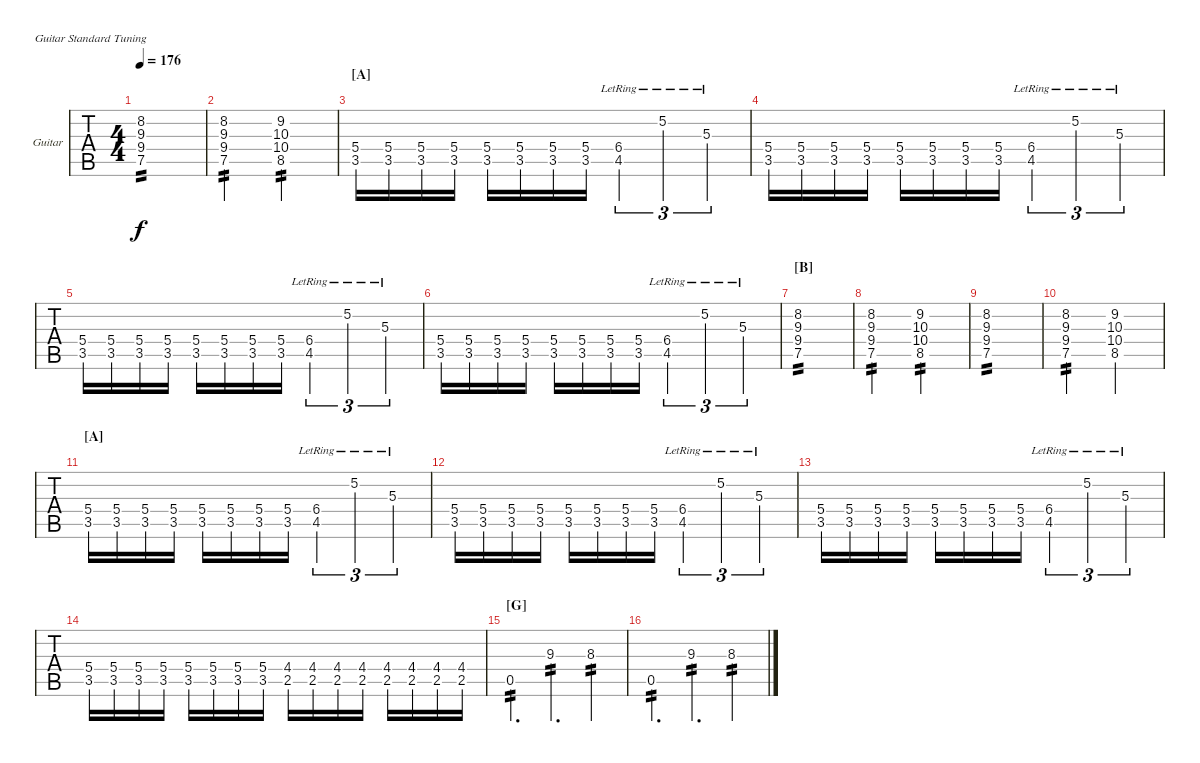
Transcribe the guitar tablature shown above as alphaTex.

\defaultSystemsLayout 4
\bracketExtendMode groupsimilarinstruments
\firstSystemTrackNameOrientation horizontal
\otherSystemsTrackNameOrientation horizontal
\track ("Guitar" "Guitar") {instrument distortionguitar}
\staff {tabs}
\tuning (E4 B3 G3 D3 A2 E2)
\ts (4 4)
\tempo 176
\clef g2
\ks c
(8.2 9.3 9.4 7.5).1{tp 2 dy f} |
(8.2 9.3 9.4 7.5).2{tp 2} (9.2 10.3 10.4 8.5).2{tp 2} |
\section ("A" "")
(3.5 5.4).16 (3.5 5.4).16 (3.5 5.4).16 (3.5 5.4).16 (3.5 5.4).16 (3.5 5.4).16 (3.5 5.4).16 (3.5 5.4).16 (4.5{lr} 6.4).4{tu (3 2)} 5.2{lr}.4{tu (3 2)} 5.3{lr}.4{tu (3 2)} |
(3.5 5.4).16 (3.5 5.4).16 (3.5 5.4).16 (3.5 5.4).16 (3.5 5.4).16 (3.5 5.4).16 (3.5 5.4).16 (3.5 5.4).16 (4.5{lr} 6.4).4{tu (3 2)} 5.2{lr}.4{tu (3 2)} 5.3{lr}.4{tu (3 2)} |
(3.5 5.4).16 (3.5 5.4).16 (3.5 5.4).16 (3.5 5.4).16 (3.5 5.4).16 (3.5 5.4).16 (3.5 5.4).16 (3.5 5.4).16 (4.5{lr} 6.4).4{tu (3 2)} 5.2{lr}.4{tu (3 2)} 5.3{lr}.4{tu (3 2)} |
(3.5 5.4).16 (3.5 5.4).16 (3.5 5.4).16 (3.5 5.4).16 (3.5 5.4).16 (3.5 5.4).16 (3.5 5.4).16 (3.5 5.4).16 (4.5{lr} 6.4).4{tu (3 2)} 5.2{lr}.4{tu (3 2)} 5.3{lr}.4{tu (3 2)} |
\section ("B" "")
(7.5 9.4 9.3 8.2).1{tp 2} |
(7.5 8.2 9.3 9.4).2{tp 2} (8.5 9.2 10.3 10.4).2{tp 2} |
(7.5 9.4 9.3 8.2).1{tp 2} |
(7.5 8.2 9.3 9.4).2{tp 2} (8.5{st} 9.2{st} 10.3{st} 10.4{st}).2 |
\section ("A" "")
(3.5 5.4).16 (3.5 5.4).16 (3.5 5.4).16 (3.5 5.4).16 (3.5 5.4).16 (3.5 5.4).16 (3.5 5.4).16 (3.5 5.4).16 (4.5{lr} 6.4).4{tu (3 2)} 5.2{lr}.4{tu (3 2)} 5.3{lr}.4{tu (3 2)} |
(3.5 5.4).16 (3.5 5.4).16 (3.5 5.4).16 (3.5 5.4).16 (3.5 5.4).16 (3.5 5.4).16 (3.5 5.4).16 (3.5 5.4).16 (4.5{lr} 6.4).4{tu (3 2)} 5.2{lr}.4{tu (3 2)} 5.3{lr}.4{tu (3 2)} |
(3.5 5.4).16 (3.5 5.4).16 (3.5 5.4).16 (3.5 5.4).16 (3.5 5.4).16 (3.5 5.4).16 (3.5 5.4).16 (3.5 5.4).16 (4.5{lr} 6.4).4{tu (3 2)} 5.2{lr}.4{tu (3 2)} 5.3{lr}.4{tu (3 2)} |
(3.5 5.4).16 (3.5 5.4).16 (3.5 5.4).16 (3.5 5.4).16 (3.5 5.4).16 (3.5 5.4).16 (3.5 5.4).16 (3.5 5.4).16 (2.5 4.4).16 (2.5 4.4).16 (2.5 4.4).16 (2.5 4.4).16 (2.5 4.4).16 (2.5 4.4).16 (2.5 4.4).16 (2.5 4.4).16 |
\section ("G" "")
0.5.4{d tp 2} 9.3.4{d tp 2} 8.3.4{tp 2} |
0.5.4{d tp 2} 9.3.4{d tp 2} 8.3.4{tp 2}
